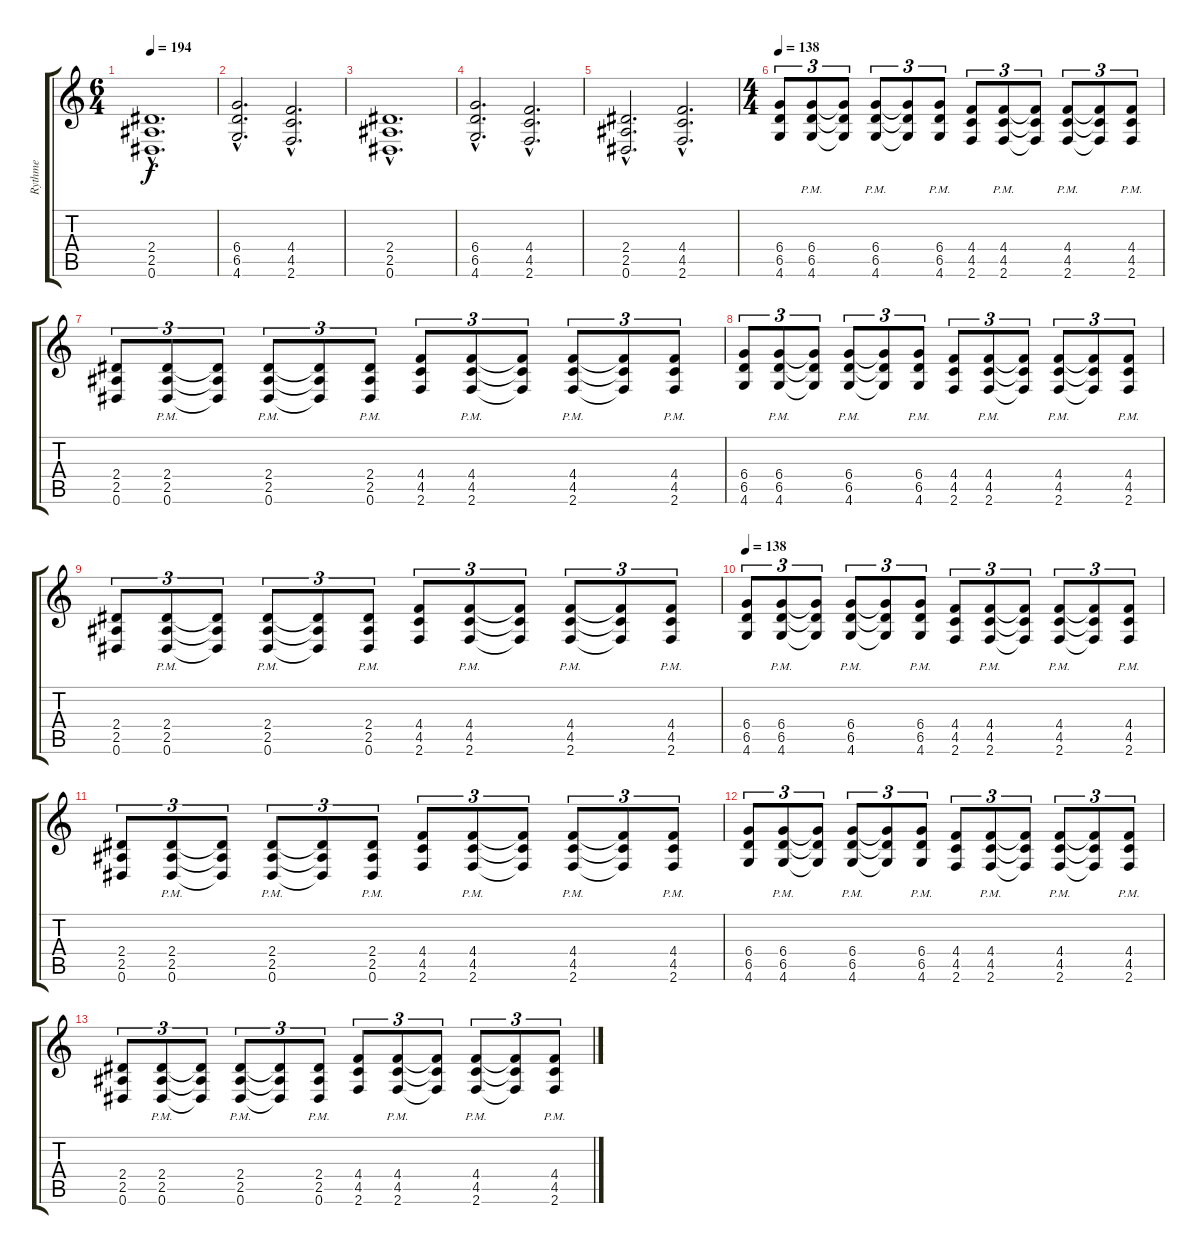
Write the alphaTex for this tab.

\track ("Rythme" "Rythme") {instrument electricguitarclean}
\staff {score tabs}
\tuning (Eb4 Bb3 Gb3 Db3 Ab2 Eb2) {hide}
\ts (6 4)
\tempo 194
\clef g2
\ks c
(2.4{hac} 2.5{hac} 0.6{hac}).1{d dy f} |
(6.4{hac} 6.5{hac} 4.6{hac}).2{d} (4.4{hac} 4.5{hac} 2.6{hac}).2{d} |
(2.4{hac} 2.5{hac} 0.6{hac}).1{d} |
(6.4{hac} 6.5{hac} 4.6{hac}).2{d} (4.4{hac} 4.5{hac} 2.6{hac}).2{d} |
(2.4{hac} 2.5{hac} 0.6{hac}).2{d} (4.4{hac} 4.5{hac} 2.6{hac}).2{d} |
\ts (4 4)
\tempo 138
(6.4 6.5 4.6).8{tu (3 2) volume 13} (6.4{pm} 6.5{pm} 4.6{pm}).8{tu (3 2)} (6.4{t} 6.5{t} 4.6{t}).8{tu (3 2)} (6.4{pm} 6.5{pm} 4.6{pm}).8{tu (3 2)} (6.4{t} 6.5{t} 4.6{t}).8{tu (3 2)} (6.4{pm} 6.5{pm} 4.6{pm}).8{tu (3 2)} (4.4 4.5 2.6).8{tu (3 2)} (4.4{pm} 4.5{pm} 2.6{pm}).8{tu (3 2)} (4.4{t} 4.5{t} 2.6{t}).8{tu (3 2)} (4.4{pm} 4.5{pm} 2.6{pm}).8{tu (3 2)} (4.4{t} 4.5{t} 2.6{t}).8{tu (3 2)} (4.4{pm} 4.5{pm} 2.6{pm}).8{tu (3 2)} |
(2.4 2.5 0.6).8{tu (3 2)} (2.4{pm} 2.5{pm} 0.6{pm}).8{tu (3 2)} (2.4{t} 2.5{t} 0.6{t}).8{tu (3 2)} (2.4{pm} 2.5{pm} 0.6{pm}).8{tu (3 2)} (2.4{t} 2.5{t} 0.6{t}).8{tu (3 2)} (2.4{pm} 2.5{pm} 0.6{pm}).8{tu (3 2)} (4.4 4.5 2.6).8{tu (3 2)} (4.4{pm} 4.5{pm} 2.6{pm}).8{tu (3 2)} (4.4{t} 4.5{t} 2.6{t}).8{tu (3 2)} (4.4{pm} 4.5{pm} 2.6{pm}).8{tu (3 2)} (4.4{t} 4.5{t} 2.6{t}).8{tu (3 2)} (4.4{pm} 4.5{pm} 2.6{pm}).8{tu (3 2)} |
(6.4 6.5 4.6).8{tu (3 2)} (6.4{pm} 6.5{pm} 4.6{pm}).8{tu (3 2)} (6.4{t} 6.5{t} 4.6{t}).8{tu (3 2)} (6.4{pm} 6.5{pm} 4.6{pm}).8{tu (3 2)} (6.4{t} 6.5{t} 4.6{t}).8{tu (3 2)} (6.4{pm} 6.5{pm} 4.6{pm}).8{tu (3 2)} (4.4 4.5 2.6).8{tu (3 2)} (4.4{pm} 4.5{pm} 2.6{pm}).8{tu (3 2)} (4.4{t} 4.5{t} 2.6{t}).8{tu (3 2)} (4.4{pm} 4.5{pm} 2.6{pm}).8{tu (3 2)} (4.4{t} 4.5{t} 2.6{t}).8{tu (3 2)} (4.4{pm} 4.5{pm} 2.6{pm}).8{tu (3 2)} |
(2.4 2.5 0.6).8{tu (3 2)} (2.4{pm} 2.5{pm} 0.6{pm}).8{tu (3 2)} (2.4{t} 2.5{t} 0.6{t}).8{tu (3 2)} (2.4{pm} 2.5{pm} 0.6{pm}).8{tu (3 2)} (2.4{t} 2.5{t} 0.6{t}).8{tu (3 2)} (2.4{pm} 2.5{pm} 0.6{pm}).8{tu (3 2)} (4.4 4.5 2.6).8{tu (3 2)} (4.4{pm} 4.5{pm} 2.6{pm}).8{tu (3 2)} (4.4{t} 4.5{t} 2.6{t}).8{tu (3 2)} (4.4{pm} 4.5{pm} 2.6{pm}).8{tu (3 2)} (4.4{t} 4.5{t} 2.6{t}).8{tu (3 2)} (4.4{pm} 4.5{pm} 2.6{pm}).8{tu (3 2)} |
\tempo 138
(6.4 6.5 4.6).8{tu (3 2) volume 13} (6.4{pm} 6.5{pm} 4.6{pm}).8{tu (3 2)} (6.4{t} 6.5{t} 4.6{t}).8{tu (3 2)} (6.4{pm} 6.5{pm} 4.6{pm}).8{tu (3 2)} (6.4{t} 6.5{t} 4.6{t}).8{tu (3 2)} (6.4{pm} 6.5{pm} 4.6{pm}).8{tu (3 2)} (4.4 4.5 2.6).8{tu (3 2)} (4.4{pm} 4.5{pm} 2.6{pm}).8{tu (3 2)} (4.4{t} 4.5{t} 2.6{t}).8{tu (3 2)} (4.4{pm} 4.5{pm} 2.6{pm}).8{tu (3 2)} (4.4{t} 4.5{t} 2.6{t}).8{tu (3 2)} (4.4{pm} 4.5{pm} 2.6{pm}).8{tu (3 2)} |
(2.4 2.5 0.6).8{tu (3 2)} (2.4{pm} 2.5{pm} 0.6{pm}).8{tu (3 2)} (2.4{t} 2.5{t} 0.6{t}).8{tu (3 2)} (2.4{pm} 2.5{pm} 0.6{pm}).8{tu (3 2)} (2.4{t} 2.5{t} 0.6{t}).8{tu (3 2)} (2.4{pm} 2.5{pm} 0.6{pm}).8{tu (3 2)} (4.4 4.5 2.6).8{tu (3 2)} (4.4{pm} 4.5{pm} 2.6{pm}).8{tu (3 2)} (4.4{t} 4.5{t} 2.6{t}).8{tu (3 2)} (4.4{pm} 4.5{pm} 2.6{pm}).8{tu (3 2)} (4.4{t} 4.5{t} 2.6{t}).8{tu (3 2)} (4.4{pm} 4.5{pm} 2.6{pm}).8{tu (3 2)} |
(6.4 6.5 4.6).8{tu (3 2)} (6.4{pm} 6.5{pm} 4.6{pm}).8{tu (3 2)} (6.4{t} 6.5{t} 4.6{t}).8{tu (3 2)} (6.4{pm} 6.5{pm} 4.6{pm}).8{tu (3 2)} (6.4{t} 6.5{t} 4.6{t}).8{tu (3 2)} (6.4{pm} 6.5{pm} 4.6{pm}).8{tu (3 2)} (4.4 4.5 2.6).8{tu (3 2)} (4.4{pm} 4.5{pm} 2.6{pm}).8{tu (3 2)} (4.4{t} 4.5{t} 2.6{t}).8{tu (3 2)} (4.4{pm} 4.5{pm} 2.6{pm}).8{tu (3 2)} (4.4{t} 4.5{t} 2.6{t}).8{tu (3 2)} (4.4{pm} 4.5{pm} 2.6{pm}).8{tu (3 2)} |
(2.4 2.5 0.6).8{tu (3 2)} (2.4{pm} 2.5{pm} 0.6{pm}).8{tu (3 2)} (2.4{t} 2.5{t} 0.6{t}).8{tu (3 2)} (2.4{pm} 2.5{pm} 0.6{pm}).8{tu (3 2)} (2.4{t} 2.5{t} 0.6{t}).8{tu (3 2)} (2.4{pm} 2.5{pm} 0.6{pm}).8{tu (3 2)} (4.4 4.5 2.6).8{tu (3 2)} (4.4{pm} 4.5{pm} 2.6{pm}).8{tu (3 2)} (4.4{t} 4.5{t} 2.6{t}).8{tu (3 2)} (4.4{pm} 4.5{pm} 2.6{pm}).8{tu (3 2)} (4.4{t} 4.5{t} 2.6{t}).8{tu (3 2)} (4.4{pm} 4.5{pm} 2.6{pm}).8{tu (3 2)}
